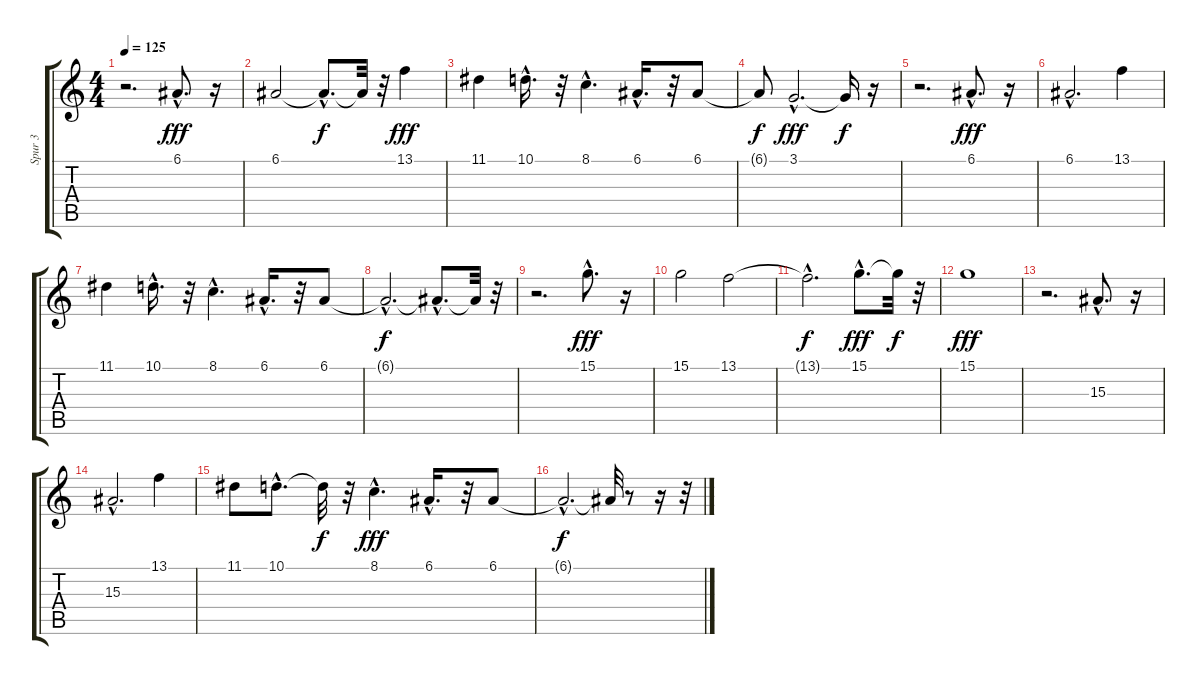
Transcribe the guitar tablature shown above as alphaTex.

\track ("Spur 3" "Spur 3") {instrument trumpet}
\staff {score tabs}
\tuning (E4 B3 G3 D3 A2 E2) {hide}
\ts (4 4)
\tempo 125
\clef g2
\ks c
r.2{d dy f} 6.1{hac}.8{d dy fff} r.16 |
6.1.2 6.1{hac t}.8{d dy f} 6.1{t}.32 r.32 13.1.4{dy fff} |
11.1.4 10.1{hac}.16{d} r.32 8.1{hac}.4{d} 6.1{hac}.16{d} r.32 6.1.8 |
6.1{t}.8{dy f} 3.1{hac}.2{d dy fff} 3.1{t}.16{dy f} r.16 |
r.2{d} 6.1{hac}.8{d dy fff} r.16 |
6.1{hac}.2{d} 13.1.4 |
11.1.4 10.1{hac}.16{d} r.32 8.1{hac}.4{d} 6.1{hac}.16{d} r.32 6.1.8 |
6.1{hac t}.2{d dy f} 6.1{hac t}.8{d} 6.1{t}.32 r.32 |
r.2{d} 15.1{hac}.8{d dy fff} r.16 |
15.1.2 13.1.2 |
13.1{hac t}.2{d dy f} 15.1{hac}.8{d dy fff} 15.1{t}.32{dy f} r.32 |
15.1.1{dy fff} |
r.2{d} 15.3{hac}.8{d} r.16 |
15.3{hac}.2{d} 13.1.4 |
11.1.8 10.1{hac}.8{d} 10.1{t}.32{dy f} r.32 8.1{hac}.4{d dy fff} 6.1{hac}.16{d} r.32 6.1.8 |
6.1{hac t}.2{d dy f} 6.1{t}.32 r.8 r.16 r.32
